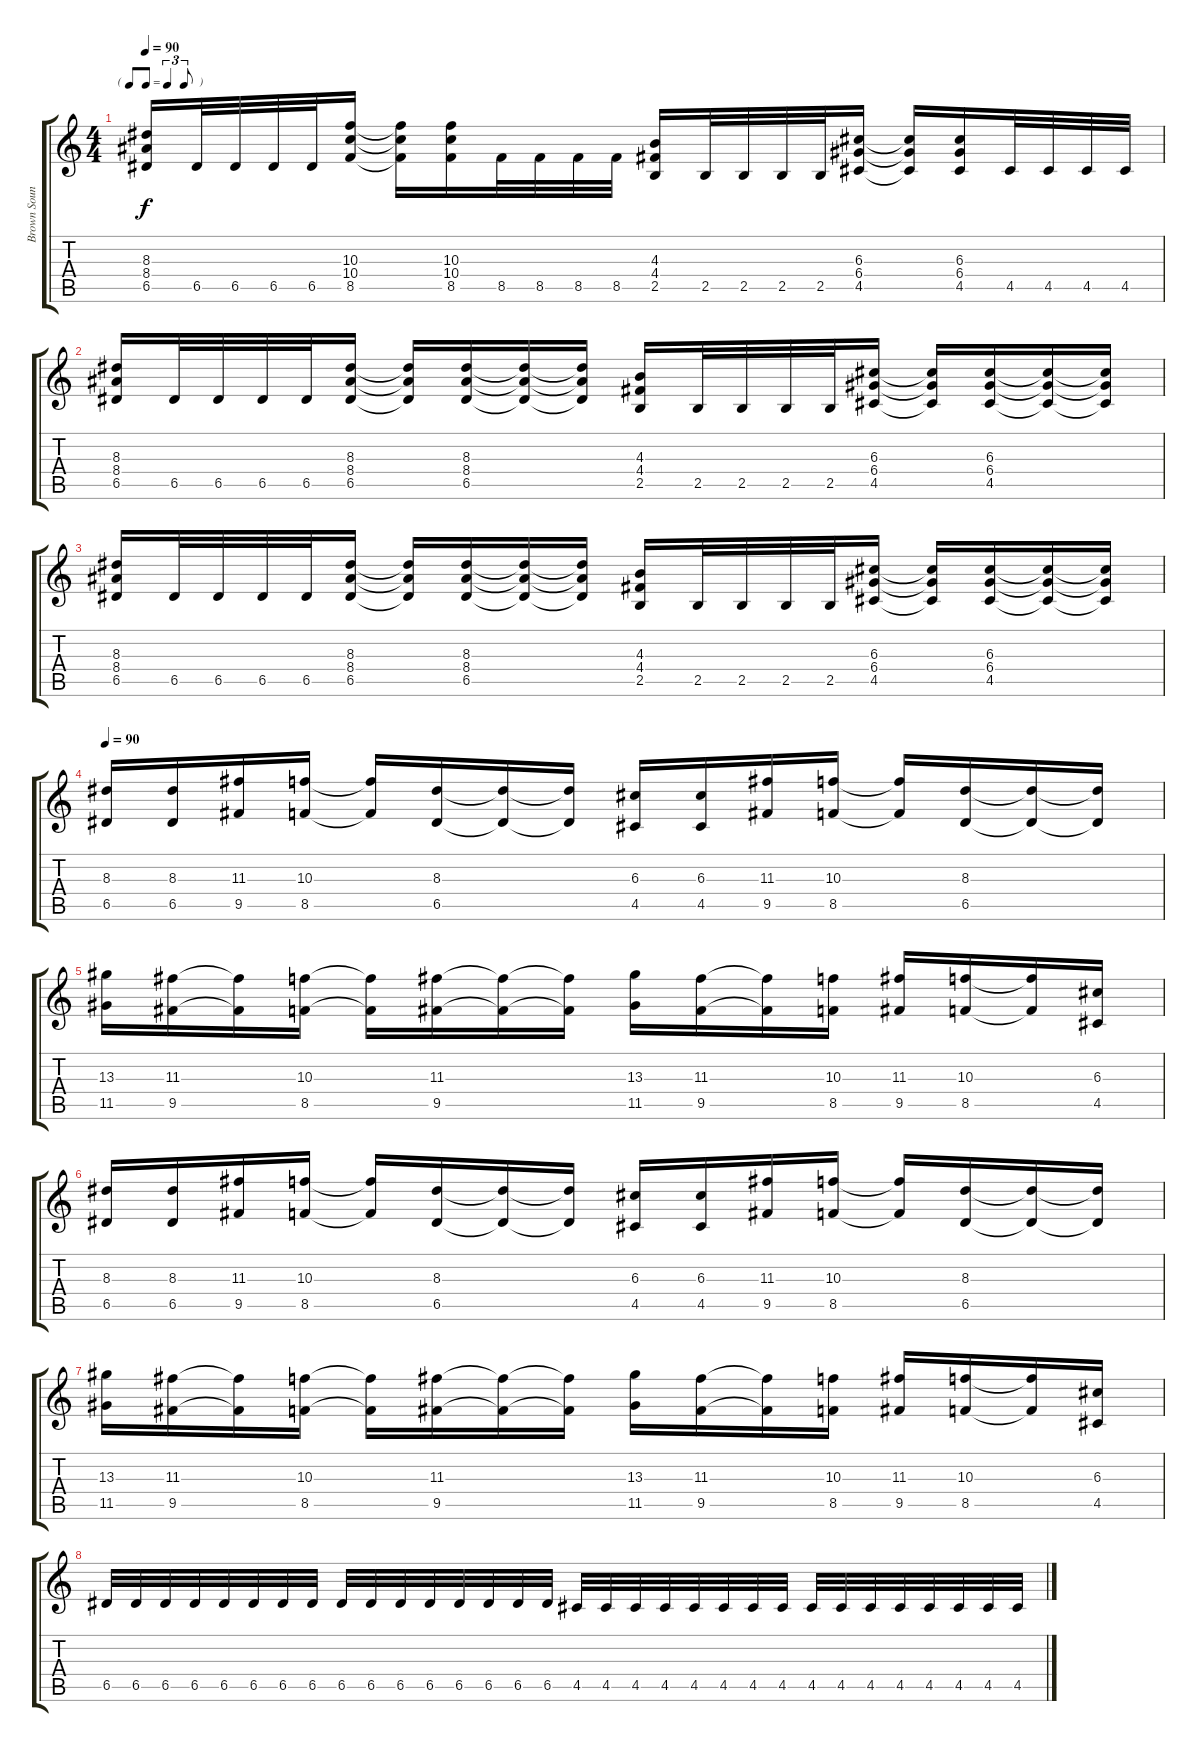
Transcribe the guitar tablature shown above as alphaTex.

\track ("Brown Sound" "Brown Soun") {instrument distortionguitar}
\staff {score tabs}
\tuning (E4 B3 G3 D3 A2 D2) {hide}
\ts (4 4)
\tf triplet8th
\tempo 90
\clef g2
\ks c
(8.3 8.4 6.5).16{dy f instrument distortionguitar} 6.5.32{instrument electricguitarmuted} 6.5.32 6.5.32 6.5.32 (10.3 10.4 8.5).16{instrument distortionguitar} (10.3{t} 10.4{t} 8.5{t}).16 (10.3 10.4 8.5).16 8.5.32{instrument electricguitarmuted} 8.5.32 8.5.32 8.5.32 (4.3 4.4 2.5).16{instrument distortionguitar} 2.5.32{instrument electricguitarmuted} 2.5.32 2.5.32 2.5.32 (6.3 6.4 4.5).16{instrument distortionguitar} (6.3{t} 6.4{t} 4.5{t}).16 (6.3 6.4 4.5).16 4.5.32{instrument electricguitarmuted} 4.5.32 4.5.32 4.5.32 |
(8.3 8.4 6.5).16{instrument distortionguitar} 6.5.32{instrument electricguitarmuted} 6.5.32 6.5.32 6.5.32 (8.3 8.4 6.5).16{instrument distortionguitar} (8.3{t} 8.4{t} 6.5{t}).16 (8.3 8.4 6.5).16 (8.3{t} 8.4{t} 6.5{t}).16 (8.3{t} 8.4{t} 6.5{t}).16 (4.3 4.4 2.5).16 2.5.32{instrument electricguitarmuted} 2.5.32 2.5.32 2.5.32 (6.3 6.4 4.5).16{instrument distortionguitar} (6.3{t} 6.4{t} 4.5{t}).16 (6.3 6.4 4.5).16 (6.3{t} 6.4{t} 4.5{t}).16 (6.3{t} 6.4{t} 4.5{t}).16 |
(8.3 8.4 6.5).16{instrument distortionguitar} 6.5.32{instrument electricguitarmuted} 6.5.32 6.5.32 6.5.32 (8.3 8.4 6.5).16{instrument distortionguitar} (8.3{t} 8.4{t} 6.5{t}).16 (8.3 8.4 6.5).16 (8.3{t} 8.4{t} 6.5{t}).16 (8.3{t} 8.4{t} 6.5{t}).16 (4.3 4.4 2.5).16 2.5.32{instrument electricguitarmuted} 2.5.32 2.5.32 2.5.32 (6.3 6.4 4.5).16{instrument distortionguitar} (6.3{t} 6.4{t} 4.5{t}).16 (6.3 6.4 4.5).16 (6.3{t} 6.4{t} 4.5{t}).16 (6.3{t} 6.4{t} 4.5{t}).16 |
\tempo 90
(8.3 6.5).16 (8.3 6.5).16 (11.3 9.5).16 (10.3 8.5).16 (10.3{t} 8.5{t}).16 (8.3 6.5).16 (8.3{t} 6.5{t}).16 (8.3{t} 6.5{t}).16 (6.3 4.5).16 (6.3 4.5).16 (11.3 9.5).16 (10.3 8.5).16 (10.3{t} 8.5{t}).16 (8.3 6.5).16 (8.3{t} 6.5{t}).16 (8.3{t} 6.5{t}).16 |
(13.3 11.5).16 (11.3 9.5).16 (11.3{t} 9.5{t}).16 (10.3 8.5).16 (10.3{t} 8.5{t}).16 (11.3 9.5).16 (11.3{t} 9.5{t}).16 (11.3{t} 9.5{t}).16 (13.3 11.5).16 (11.3 9.5).16 (11.3{t} 9.5{t}).16 (10.3 8.5).16 (11.3 9.5).16 (10.3 8.5).16 (10.3{t} 8.5{t}).16 (6.3 4.5).16 |
(8.3 6.5).16 (8.3 6.5).16 (11.3 9.5).16 (10.3 8.5).16 (10.3{t} 8.5{t}).16 (8.3 6.5).16 (8.3{t} 6.5{t}).16 (8.3{t} 6.5{t}).16 (6.3 4.5).16 (6.3 4.5).16 (11.3 9.5).16 (10.3 8.5).16 (10.3{t} 8.5{t}).16 (8.3 6.5).16 (8.3{t} 6.5{t}).16 (8.3{t} 6.5{t}).16 |
(13.3 11.5).16 (11.3 9.5).16 (11.3{t} 9.5{t}).16 (10.3 8.5).16 (10.3{t} 8.5{t}).16 (11.3 9.5).16 (11.3{t} 9.5{t}).16 (11.3{t} 9.5{t}).16 (13.3 11.5).16 (11.3 9.5).16 (11.3{t} 9.5{t}).16 (10.3 8.5).16 (11.3 9.5).16 (10.3 8.5).16 (10.3{t} 8.5{t}).16 (6.3 4.5).16 |
6.5.32{instrument electricguitarmuted} 6.5.32 6.5.32 6.5.32 6.5.32 6.5.32 6.5.32 6.5.32 6.5.32 6.5.32 6.5.32 6.5.32 6.5.32 6.5.32 6.5.32 6.5.32 4.5.32 4.5.32 4.5.32 4.5.32 4.5.32 4.5.32 4.5.32 4.5.32 4.5.32 4.5.32 4.5.32 4.5.32 4.5.32 4.5.32 4.5.32 4.5.32
